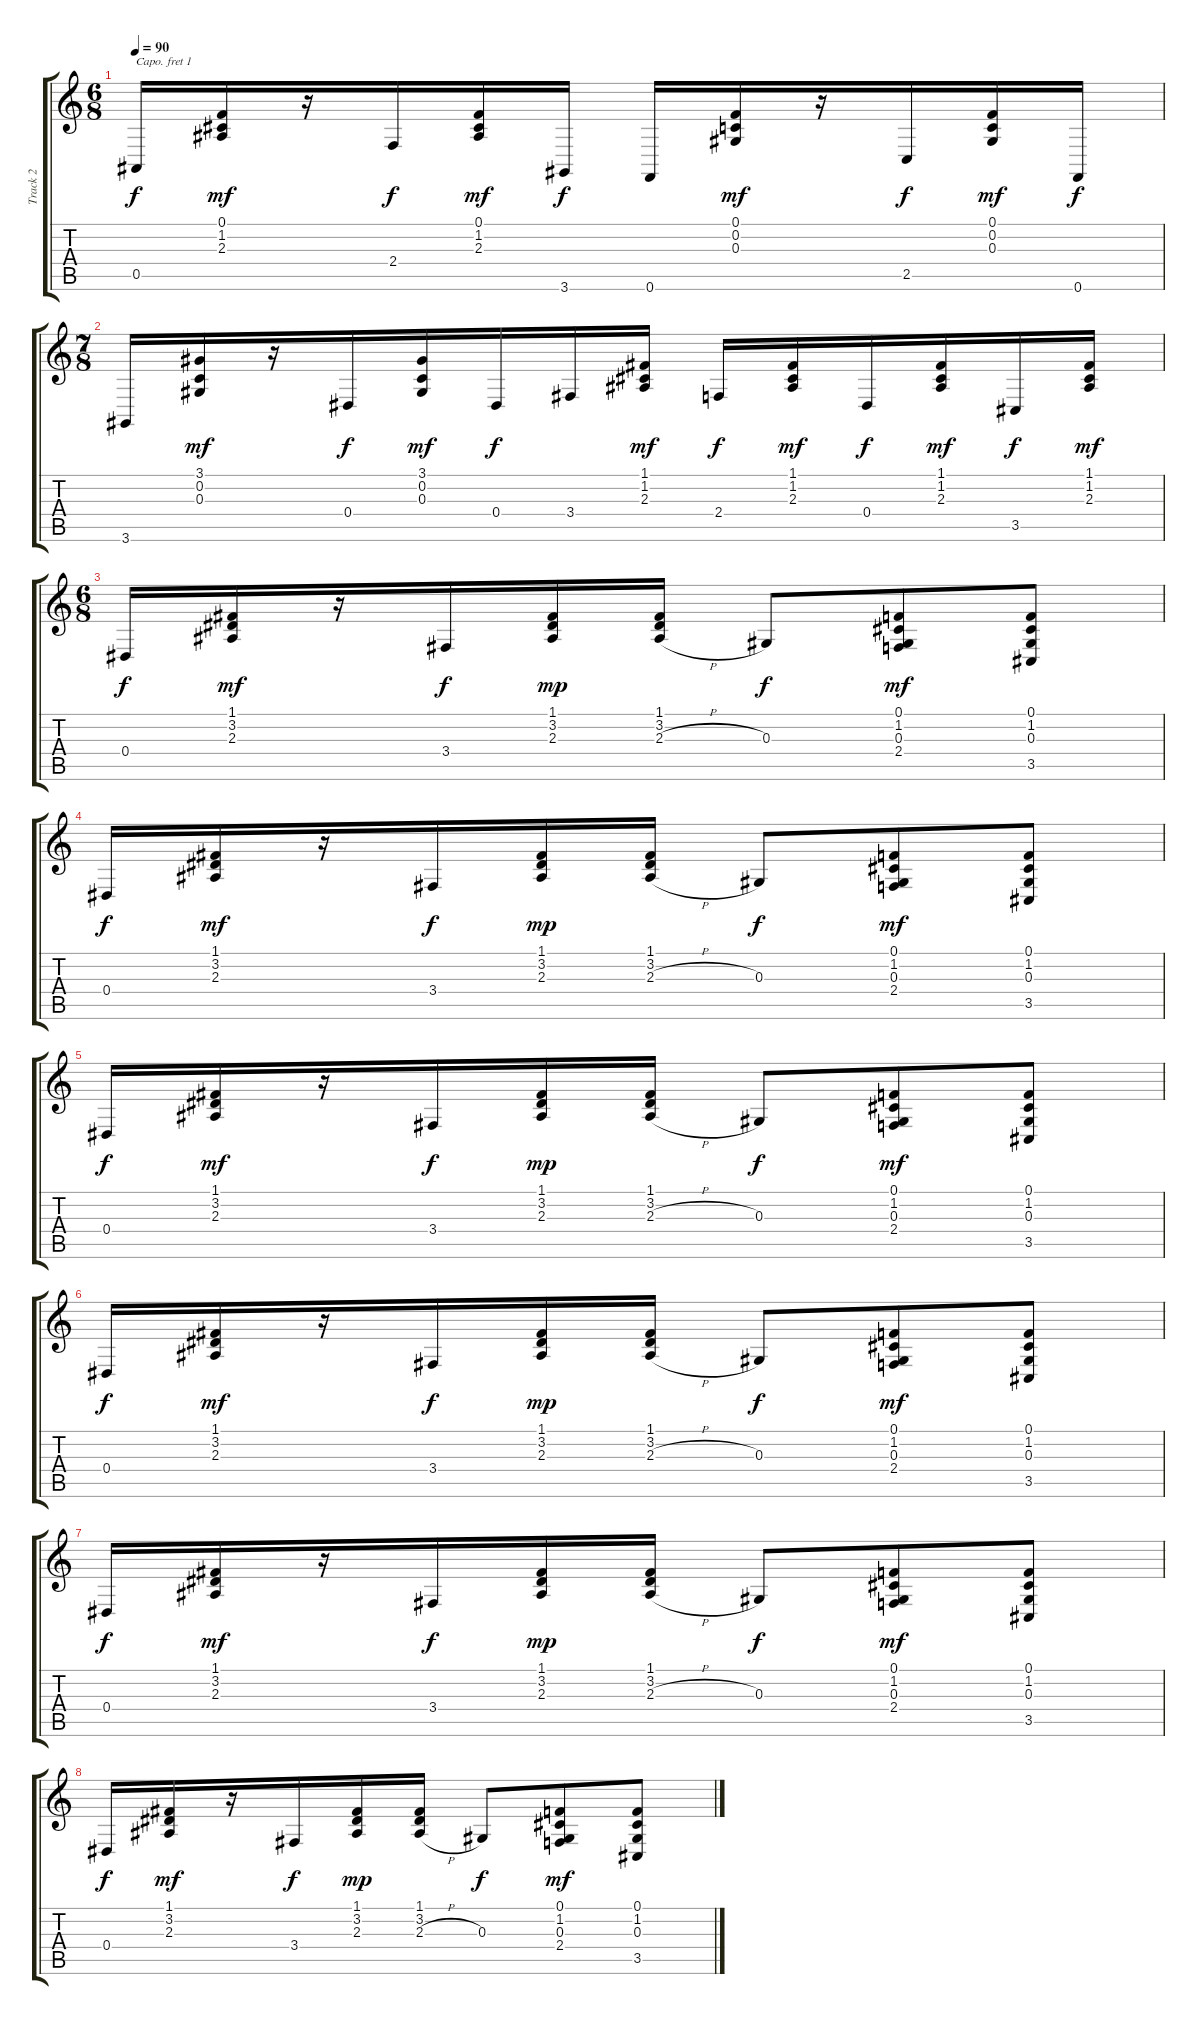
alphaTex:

\track ("Track 2" "Track 2") {instrument harpsichord}
\staff {score tabs}
\capo 1
\tuning (E4 B3 G3 D3 A2 E2) {hide}
\ts (6 8)
\tempo 90
\clef g2
\ks c
0.5.16{dy f} (0.1 1.2 2.3).16{dy mf} r.16 2.4.16{dy f} (0.1 1.2 2.3).16{dy mf} 3.6.16{dy f} 0.6.16 (0.1 0.2 0.3).16{dy mf} r.16 2.5.16{dy f} (0.1 0.2 0.3).16{dy mf} 0.6.16{dy f} |
\ts (7 8)
3.6.16 (3.1 0.2 0.3).16{dy mf} r.16 0.4.16{dy f} (3.1 0.2 0.3).16{dy mf} 0.4.16{dy f} 3.4.16 (1.1 1.2 2.3).16{dy mf} 2.4.16{dy f} (1.1 1.2 2.3).16{dy mf} 0.4.16{dy f} (1.1 1.2 2.3).16{dy mf} 3.5.16{dy f} (1.1 1.2 2.3).16{dy mf} |
\ts (6 8)
0.4.16{dy f} (1.1 3.2 2.3).16{dy mf} r.16 3.4.16{dy f} (1.1 3.2 2.3).16{dy mp} (1.1 3.2 2.3{h}).16 0.3.8{dy f} (0.1 1.2 0.3 2.4).8{dy mf} (0.1 1.2 0.3 3.5).8 |
0.4.16{dy f} (1.1 3.2 2.3).16{dy mf} r.16 3.4.16{dy f} (1.1 3.2 2.3).16{dy mp} (1.1 3.2 2.3{h}).16 0.3.8{dy f} (0.1 1.2 0.3 2.4).8{dy mf} (0.1 1.2 0.3 3.5).8 |
0.4.16{dy f} (1.1 3.2 2.3).16{dy mf} r.16 3.4.16{dy f} (1.1 3.2 2.3).16{dy mp} (1.1 3.2 2.3{h}).16 0.3.8{dy f} (0.1 1.2 0.3 2.4).8{dy mf} (0.1 1.2 0.3 3.5).8 |
0.4.16{dy f} (1.1 3.2 2.3).16{dy mf} r.16 3.4.16{dy f} (1.1 3.2 2.3).16{dy mp} (1.1 3.2 2.3{h}).16 0.3.8{dy f} (0.1 1.2 0.3 2.4).8{dy mf} (0.1 1.2 0.3 3.5).8 |
0.4.16{dy f} (1.1 3.2 2.3).16{dy mf} r.16 3.4.16{dy f} (1.1 3.2 2.3).16{dy mp} (1.1 3.2 2.3{h}).16 0.3.8{dy f} (0.1 1.2 0.3 2.4).8{dy mf} (0.1 1.2 0.3 3.5).8 |
0.4.16{dy f} (1.1 3.2 2.3).16{dy mf} r.16 3.4.16{dy f} (1.1 3.2 2.3).16{dy mp} (1.1 3.2 2.3{h}).16 0.3.8{dy f} (0.1 1.2 0.3 2.4).8{dy mf} (0.1 1.2 0.3 3.5).8
